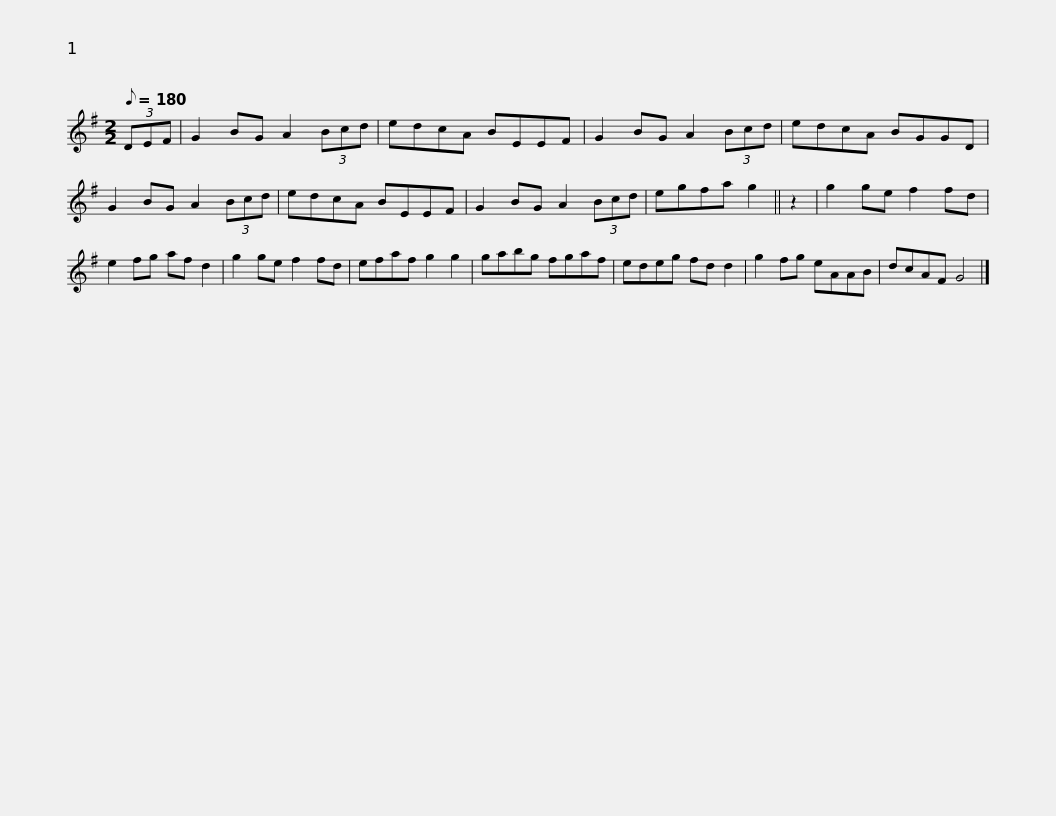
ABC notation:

X:1
L:1/8
Q:1/8=180
M:2/2
I:linebreak $
K:G
V:1 treble
V:1
 (3DEF | G2 BG A2 (3Bcd | edcA BEEF | G2 BG A2 (3Bcd | edcA BGGD | %5
 G2 BG A2 (3Bcd |$ edcA BEEF | G2 BG A2 (3Bcd | egfa g2 || z2 | %10
 g2 ge f2 fd | e2 fg af d2 | g2 ge f2 fd |$ efaf g2 g2 | gabg fgaf | %15
 edeg fd d2 | g2 fg eAAB | dcAF G4 |] %18
